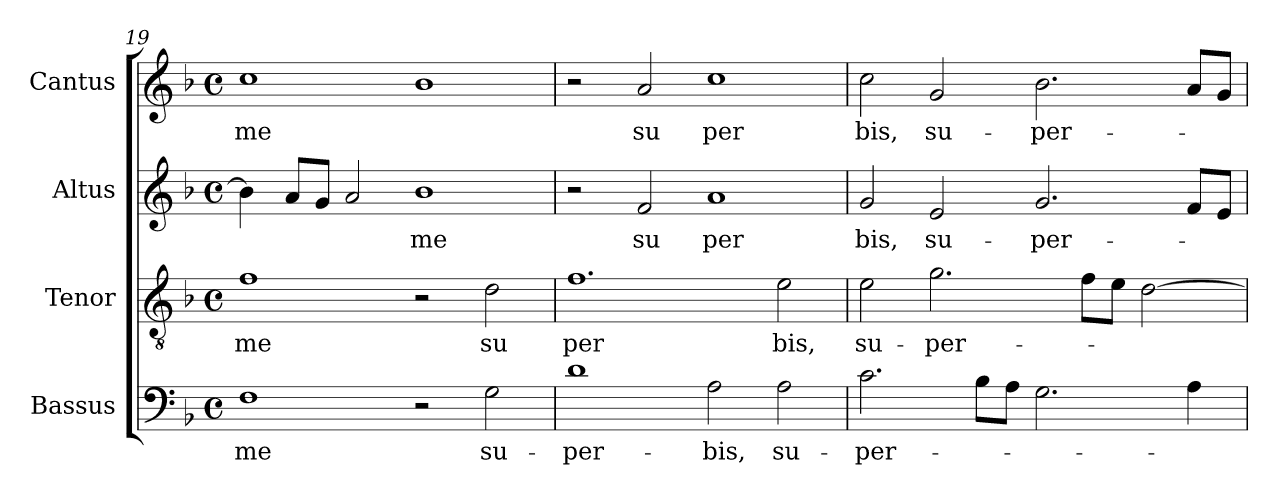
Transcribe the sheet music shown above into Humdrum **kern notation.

**kern	**text	**kern	**text	**kern	**text	**kern	**text
*part4	*part4	*part3	*part3	*part2	*part2	*part1	*part1
*staff4	*staff4	*staff3	*staff3	*staff2	*staff2	*staff1	*staff1
*I"Bassus	*	*I"Tenor	*	*I"Altus	*	*I"Cantus	*
*clefF4	*	*clefGv2	*	*clefG2	*	*clefG2	*
*k[b-]	*	*k[b-]	*	*k[b-]	*	*k[b-]	*
*F:	*	*F:	*	*F:	*	*F:	*
*M4/4	*	*M4/4	*	*M4/4	*	*M4/4	*
*met(c)	*	*met(c)	*	*met(c)	*	*met(c)	*
=19	=19	=19	=19	=19	=19	=19	=19
!	!LO:LY:b:cj	!	!LO:LY:b:cj	!	!	!	!LO:LY:b:cj
1F	me	1f	me	4b-\]	.	1cc	me
.	.	.	.	8a/L	.	.	.
.	.	.	.	8g/J	.	.	.
.	.	.	.	2a/	.	.	.
!	!	!	!	!	!LO:LY:b:cj	!	!
2r	.	2r	.	1b-	me	1b-	.
!	!LO:LY:b:cj	!	!LO:LY:b:cj	!	!	!	!
2G\	su-	2d\	su	.	.	.	.
=20	=20	=20	=20	=20	=20	=20	=20
!	!LO:LY:b:cj	!	!LO:LY:b:cj	!	!	!	!
1d	-per-	1.f	per	2r	.	2r	.
!	!	!	!	!	!LO:LY:b:cj	!	!LO:LY:b:cj
.	.	.	.	2f/	su	2a/	su
!	!LO:LY:b:cj	!	!	!	!LO:LY:b:cj	!	!LO:LY:b:cj
2A\	-bis,	.	.	1a	per	1cc	per
!	!LO:LY:b:cj	!	!LO:LY:b:cj	!	!	!	!
2A\	su-	2e\	bis,	.	.	.	.
!!LO:PB:g=z
=21	=21	=21	=21	=21	=21	=21	=21
!	!LO:LY:b	!	!LO:LY:b:cj	!	!LO:LY:b:cj	!	!LO:LY:b:cj
2.c\	-per-	2e\	su-	2g/	bis,	2cc\	bis,
!	!	!	!LO:LY:b	!	!LO:LY:b:cj	!	!LO:LY:b:cj
.	.	2.g\	-per-	2e/	su-	2g/	su-
8B-\L	.	.	.	.	.	.	.
8A\J	.	.	.	.	.	.	.
!	!	!	!	!	!LO:LY:b	!	!LO:LY:b
2.G\	.	.	.	2.g/	-per-	2.b-\	-per-
.	.	8f\L	.	.	.	.	.
.	.	8e\J	.	.	.	.	.
.	.	[>2d\	.	.	.	.	.
4A\	.	.	.	8f/L	.	8a/L	.
.	.	.	.	8e/J	.	8g/J	.
=	=	=	=	=	=	=	=
*-	*-	*-	*-	*-	*-	*-	*-
